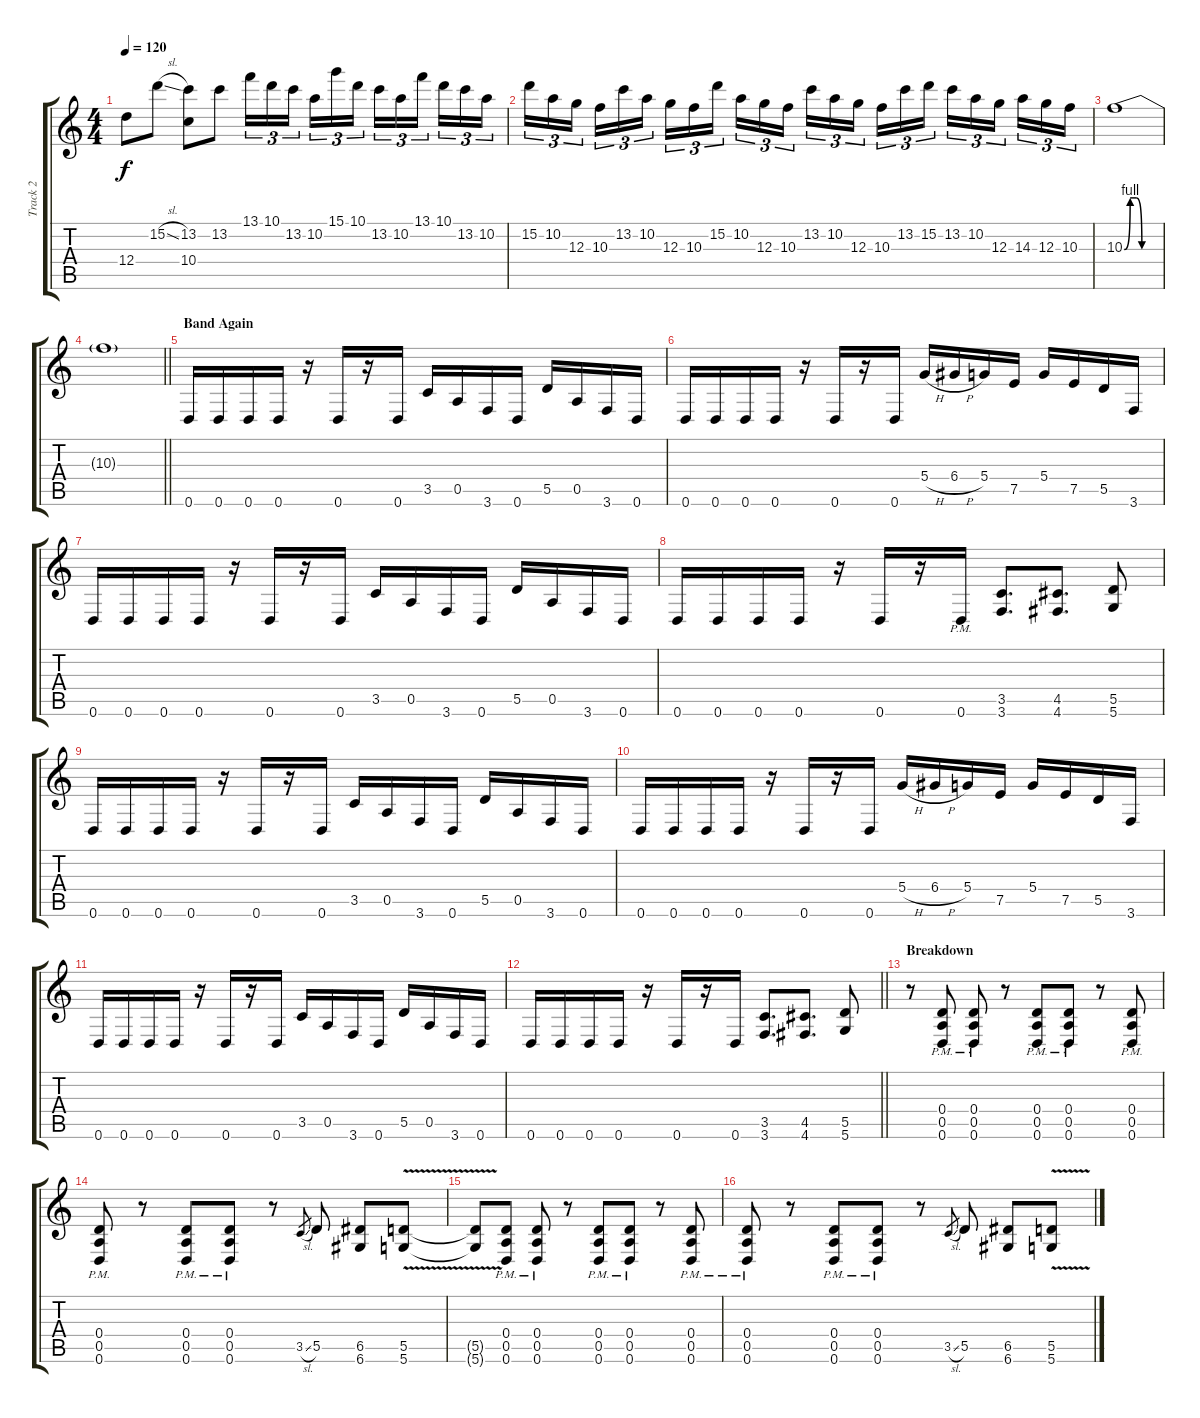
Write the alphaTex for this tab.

\track ("Track 2" "Track 2") {instrument distortionguitar}
\staff {score tabs}
\tuning (E4 B3 G3 D3 A2 D2) {hide}
\ts (4 4)
\tempo 120
\clef g2
\ks c
12.4.8{dy f} 15.2{sl}.8 (13.2 10.4).8 13.2.8 13.1.16{tu (3 2)} 10.1.16{tu (3 2)} 13.2.16{tu (3 2) beam splitsecondary} 10.2.16{tu (3 2)} 15.1.16{tu (3 2)} 10.1.16{tu (3 2)} 13.2.16{tu (3 2)} 10.2.16{tu (3 2)} 13.1.16{tu (3 2) beam splitsecondary} 10.1.16{tu (3 2)} 13.2.16{tu (3 2)} 10.2.16{tu (3 2)} |
15.2.16{tu (3 2)} 10.2.16{tu (3 2)} 12.3.16{tu (3 2) beam splitsecondary} 10.3.16{tu (3 2)} 13.2.16{tu (3 2)} 10.2.16{tu (3 2)} 12.3.16{tu (3 2)} 10.3.16{tu (3 2)} 15.2.16{tu (3 2) beam splitsecondary} 10.2.16{tu (3 2)} 12.3.16{tu (3 2)} 10.3.16{tu (3 2)} 13.2.16{tu (3 2)} 10.2.16{tu (3 2)} 12.3.16{tu (3 2) beam splitsecondary} 10.3.16{tu (3 2)} 13.2.16{tu (3 2)} 15.2.16{tu (3 2)} 13.2.16{tu (3 2)} 10.2.16{tu (3 2)} 12.3.16{tu (3 2) beam splitsecondary} 14.3.16{tu (3 2)} 12.3.16{tu (3 2)} 10.3.16{tu (3 2)} |
10.3{be (custom 0 0 10 4 20 4 30 0 60 0)}.1 |
\barLineRight lightlight
10.3{t}.1 |
\section ("" "Band Again")
0.6.16 0.6.16 0.6.16 0.6.16 r.16 0.6.16 r.16 0.6.16 3.5.16 0.5.16 3.6.16 0.6.16 5.5.16 0.5.16 3.6.16 0.6.16 |
0.6.16 0.6.16 0.6.16 0.6.16 r.16 0.6.16 r.16 0.6.16 5.4{h}.16 6.4{h}.16 5.4.16 7.5.16 5.4.16 7.5.16 5.5.16 3.6.16 |
0.6.16 0.6.16 0.6.16 0.6.16 r.16 0.6.16 r.16 0.6.16 3.5.16 0.5.16 3.6.16 0.6.16 5.5.16 0.5.16 3.6.16 0.6.16 |
0.6.16 0.6.16 0.6.16 0.6.16 r.16 0.6.16 r.16 0.6{pm}.16 (3.5 3.6).8{d} (4.5 4.6).8{d} (5.5 5.6).8 |
0.6.16 0.6.16 0.6.16 0.6.16 r.16 0.6.16 r.16 0.6.16 3.5.16 0.5.16 3.6.16 0.6.16 5.5.16 0.5.16 3.6.16 0.6.16 |
0.6.16 0.6.16 0.6.16 0.6.16 r.16 0.6.16 r.16 0.6.16 5.4{h}.16 6.4{h}.16 5.4.16 7.5.16 5.4.16 7.5.16 5.5.16 3.6.16 |
0.6.16 0.6.16 0.6.16 0.6.16 r.16 0.6.16 r.16 0.6.16 3.5.16 0.5.16 3.6.16 0.6.16 5.5.16 0.5.16 3.6.16 0.6.16 |
\barLineRight lightlight
0.6.16 0.6.16 0.6.16 0.6.16 r.16 0.6.16 r.16 0.6.16 (3.5 3.6).8{d} (4.5 4.6).8{d} (5.5 5.6).8 |
\section ("" "Breakdown")
r.8 (0.4{pm} 0.5{pm} 0.6{pm}).8 (0.4{pm} 0.5{pm} 0.6{pm}).8 r.8 (0.4{pm} 0.5{pm} 0.6{pm}).8 (0.4{pm} 0.5{pm} 0.6{pm}).8 r.8 (0.4{pm} 0.5{pm} 0.6{pm}).8 |
(0.4{pm} 0.5{pm} 0.6{pm}).8 r.8 (0.4{pm} 0.5{pm} 0.6{pm}).8 (0.4{pm} 0.5{pm} 0.6{pm}).8 r.8 3.5{sl}.8{gr} 5.5.8 (6.5 6.6).8 (5.5{v} 5.6{v}).8 |
(5.5{t} 5.6{t}).8 (0.4{pm} 0.5{pm} 0.6{pm}).8 (0.4{pm} 0.5{pm} 0.6{pm}).8 r.8 (0.4{pm} 0.5{pm} 0.6{pm}).8 (0.4{pm} 0.5{pm} 0.6{pm}).8 r.8 (0.4{pm} 0.5{pm} 0.6{pm}).8 |
(0.4{pm} 0.5{pm} 0.6{pm}).8 r.8 (0.4{pm} 0.5{pm} 0.6{pm}).8 (0.4{pm} 0.5{pm} 0.6{pm}).8 r.8 3.5{sl}.8{gr} 5.5.8 (6.5 6.6).8 (5.5{v} 5.6{v}).8
